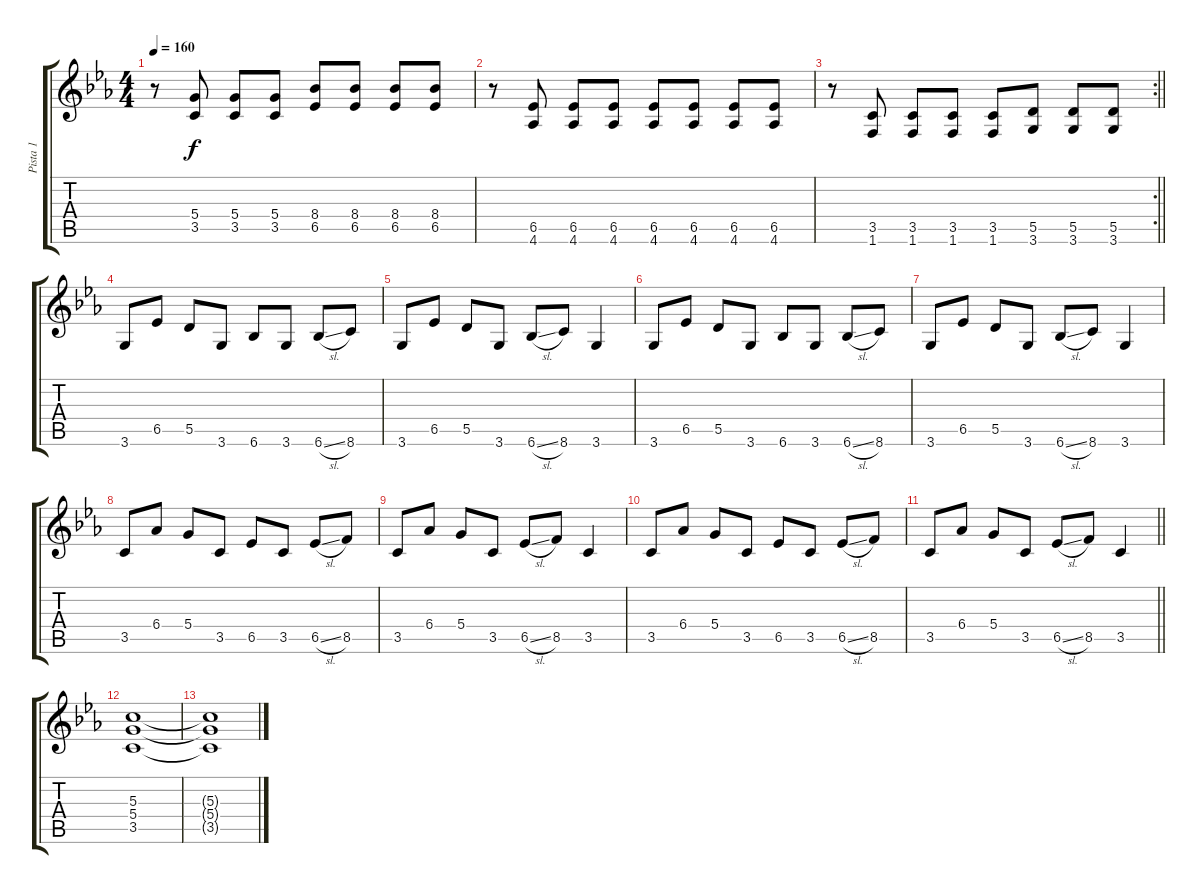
\track ("Pista 1" "Pista 1") {instrument distortionguitar}
\staff {score tabs}
\tuning (E4 B3 G3 D3 A2 E2) {hide}
\ts (4 4)
\tempo 160
\clef g2
\ks cminor
r.8{dy f} (5.4 3.5).8 (5.4 3.5).8 (5.4 3.5).8 (8.4 6.5).8 (8.4 6.5).8 (8.4 6.5).8 (8.4 6.5).8 |
r.8 (6.5 4.6).8 (6.5 4.6).8 (6.5 4.6).8 (6.5 4.6).8 (6.5 4.6).8 (6.5 4.6).8 (6.5 4.6).8 |
\rc 2
\barLineRight lightlight
r.8 (3.5 1.6).8 (3.5 1.6).8 (3.5 1.6).8 (3.5 1.6).8 (5.5 3.6).8 (5.5 3.6).8 (5.5 3.6).8 |
3.6.8 6.5.8 5.5.8 3.6.8 6.6.8 3.6.8 6.6{sl}.8 8.6.8 |
3.6.8 6.5.8 5.5.8 3.6.8 6.6{sl}.8 8.6.8 3.6.4 |
3.6.8 6.5.8 5.5.8 3.6.8 6.6.8 3.6.8 6.6{sl}.8 8.6.8 |
3.6.8 6.5.8 5.5.8 3.6.8 6.6{sl}.8 8.6.8 3.6.4 |
3.5.8 6.4.8 5.4.8 3.5.8 6.5.8 3.5.8 6.5{sl}.8 8.5.8 |
3.5.8 6.4.8 5.4.8 3.5.8 6.5{sl}.8 8.5.8 3.5.4 |
3.5.8 6.4.8 5.4.8 3.5.8 6.5.8 3.5.8 6.5{sl}.8 8.5.8 |
\barLineRight lightlight
3.5.8 6.4.8 5.4.8 3.5.8 6.5{sl}.8 8.5.8 3.5.4 |
(5.3 5.4 3.5).1 |
(5.3{t} 5.4{t} 3.5{t}).1
